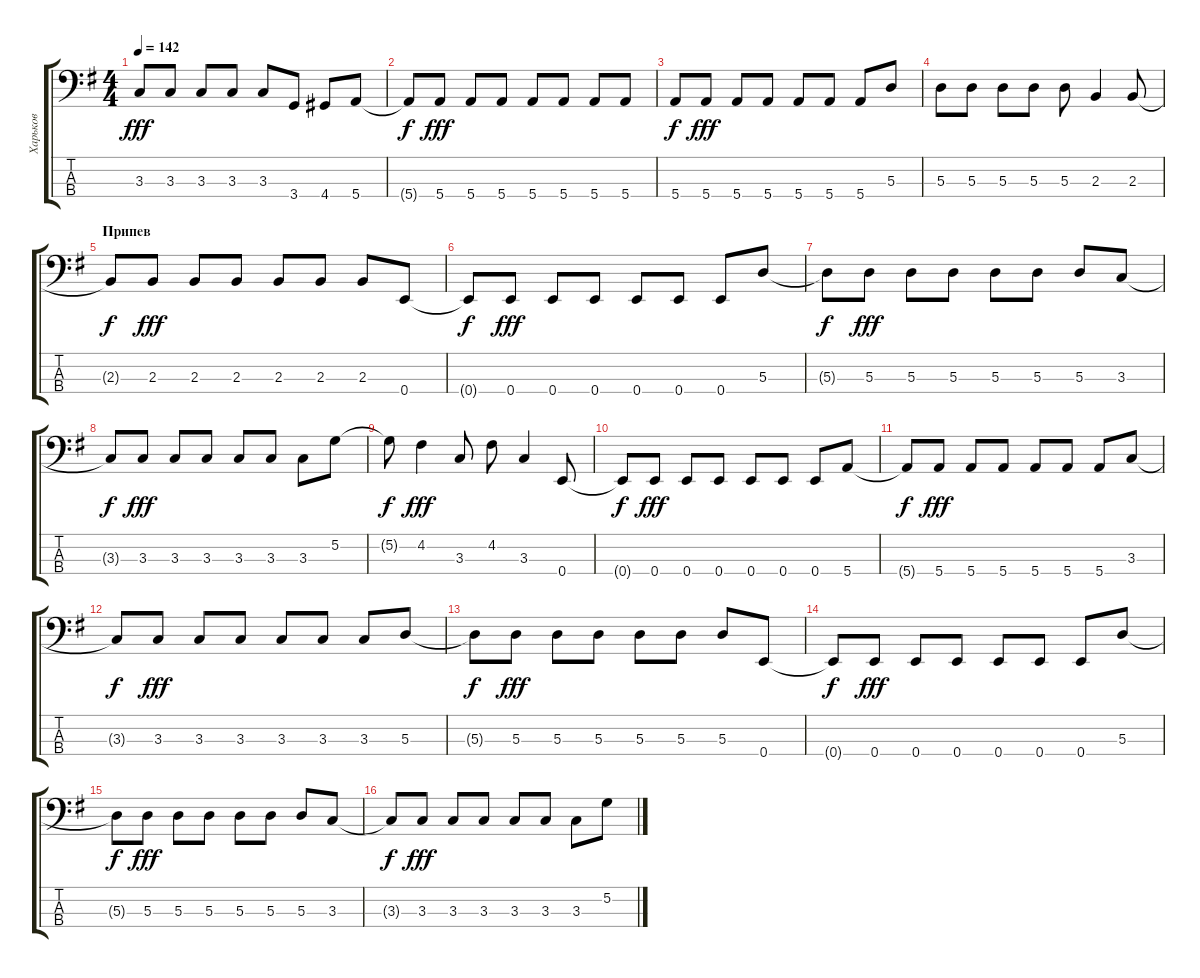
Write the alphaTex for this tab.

\track ("Харьков" "Харьков") {instrument electricbasspick}
\staff {score tabs}
\tuning (G2 D2 A1 E1) {hide}
\ts (4 4)
\tempo 142
\clef f4
\ks eminor
3.3.8{dy fff} 3.3.8 3.3.8 3.3.8 3.3.8 3.4.8 4.4.8 5.4.8 |
5.4{t}.8{dy f} 5.4.8{dy fff} 5.4.8 5.4.8 5.4.8 5.4.8 5.4.8 5.4.8 |
5.4.8{dy f} 5.4.8{dy fff} 5.4.8 5.4.8 5.4.8 5.4.8 5.4.8 5.3.8 |
5.3.8 5.3.8 5.3.8 5.3.8 5.3.8 2.3.4 2.3.8 |
\section ("" "Припев")
2.3{t}.8{dy f} 2.3.8{dy fff} 2.3.8 2.3.8 2.3.8 2.3.8 2.3.8 0.4.8 |
0.4{t}.8{dy f} 0.4.8{dy fff} 0.4.8 0.4.8 0.4.8 0.4.8 0.4.8 5.3.8 |
5.3{t}.8{dy f} 5.3.8{dy fff} 5.3.8 5.3.8 5.3.8 5.3.8 5.3.8 3.3.8 |
3.3{t}.8{dy f} 3.3.8{dy fff} 3.3.8 3.3.8 3.3.8 3.3.8 3.3.8 5.2.8 |
5.2{t}.8{dy f} 4.2.4{dy fff} 3.3.8 4.2.8 3.3.4 0.4.8 |
0.4{t}.8{dy f} 0.4.8{dy fff} 0.4.8 0.4.8 0.4.8 0.4.8 0.4.8 5.4.8 |
5.4{t}.8{dy f} 5.4.8{dy fff} 5.4.8 5.4.8 5.4.8 5.4.8 5.4.8 3.3.8 |
3.3{t}.8{dy f} 3.3.8{dy fff} 3.3.8 3.3.8 3.3.8 3.3.8 3.3.8 5.3.8 |
5.3{t}.8{dy f} 5.3.8{dy fff} 5.3.8 5.3.8 5.3.8 5.3.8 5.3.8 0.4.8 |
0.4{t}.8{dy f} 0.4.8{dy fff} 0.4.8 0.4.8 0.4.8 0.4.8 0.4.8 5.3.8 |
5.3{t}.8{dy f} 5.3.8{dy fff} 5.3.8 5.3.8 5.3.8 5.3.8 5.3.8 3.3.8 |
3.3{t}.8{dy f} 3.3.8{dy fff} 3.3.8 3.3.8 3.3.8 3.3.8 3.3.8 5.2.8
